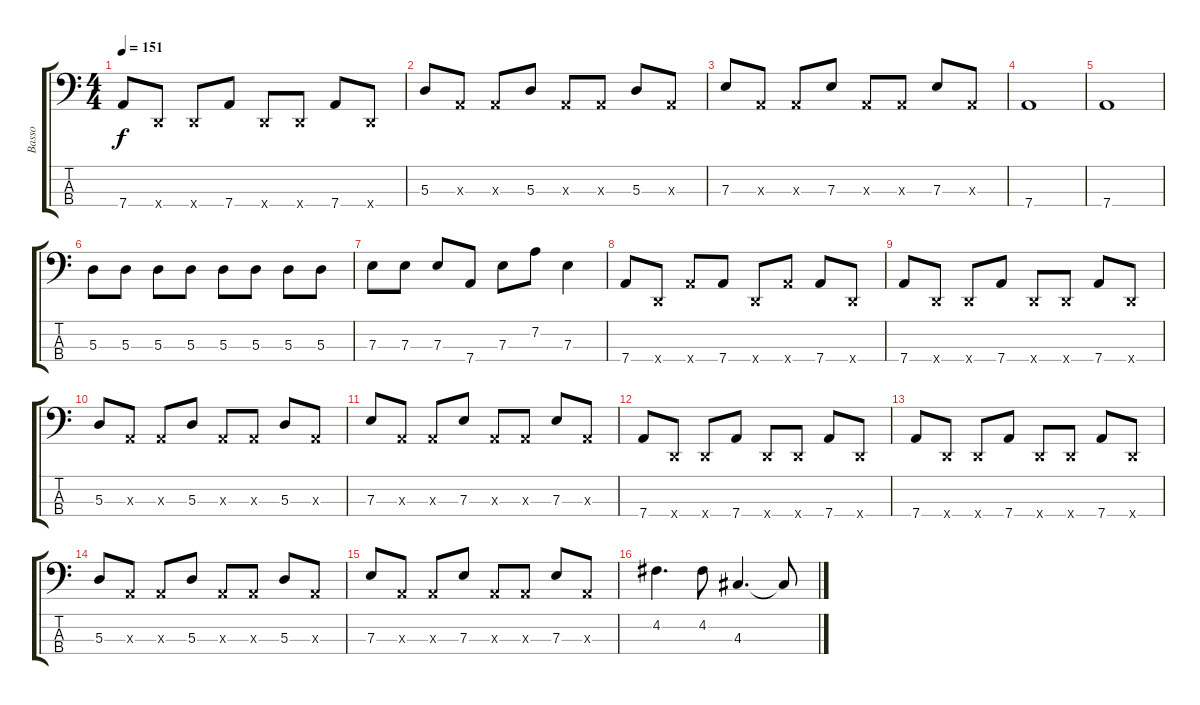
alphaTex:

\track ("Basso" "Basso") {instrument electricbassfinger}
\staff {score tabs}
\tuning (G2 D2 A1 D1) {hide}
\ts (4 4)
\tempo 151
\clef f4
\ks c
7.4.8{dy f} 0.4{x}.8 0.4{x}.8 7.4.8 0.4{x}.8 0.4{x}.8 7.4.8 0.4{x}.8 |
5.3.8 0.3{x}.8 0.3{x}.8 5.3.8 0.3{x}.8 0.3{x}.8 5.3.8 0.3{x}.8 |
7.3.8 0.3{x}.8 0.3{x}.8 7.3.8 0.3{x}.8 0.3{x}.8 7.3.8 0.3{x}.8 |
7.4.1 |
7.4.1 |
5.3.8 5.3.8 5.3.8 5.3.8 5.3.8 5.3.8 5.3.8 5.3.8 |
7.3.8 7.3.8 7.3.8 7.4.8 7.3.8 7.2.8 7.3.4 |
7.4.8 0.4{x}.8 7.4{x}.8 7.4.8 0.4{x}.8 7.4{x}.8 7.4.8 0.4{x}.8 |
7.4.8 0.4{x}.8 0.4{x}.8 7.4.8 0.4{x}.8 0.4{x}.8 7.4.8 0.4{x}.8 |
5.3.8 0.3{x}.8 0.3{x}.8 5.3.8 0.3{x}.8 0.3{x}.8 5.3.8 0.3{x}.8 |
7.3.8 0.3{x}.8 0.3{x}.8 7.3.8 0.3{x}.8 0.3{x}.8 7.3.8 0.3{x}.8 |
7.4.8 0.4{x}.8 0.4{x}.8 7.4.8 0.4{x}.8 0.4{x}.8 7.4.8 0.4{x}.8 |
7.4.8 0.4{x}.8 0.4{x}.8 7.4.8 0.4{x}.8 0.4{x}.8 7.4.8 0.4{x}.8 |
5.3.8 0.3{x}.8 0.3{x}.8 5.3.8 0.3{x}.8 0.3{x}.8 5.3.8 0.3{x}.8 |
7.3.8 0.3{x}.8 0.3{x}.8 7.3.8 0.3{x}.8 0.3{x}.8 7.3.8 0.3{x}.8 |
4.2.4{d} 4.2.8 4.3.4{d} 4.3{t}.8
